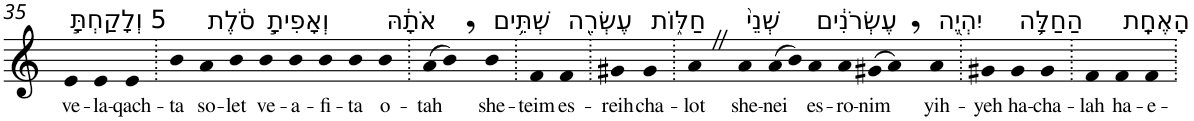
**kern	**text
*part1	*part1
*staff1	*staff1
*I"Piano	*
*I'Pno	*
!!LO:PB:g=z
*clefG2	*
*k[]	*
=35	=35
!LO:TX:a:t=5 וְלָקַחְתָּ֣	!
!	!LO:LY:b
4e	ve-
!	!LO:LY:b
4e	-la-
!	!LO:LY:b
4e	-qach-
=36.	=36.
!	!LO:LY:b
4b	-ta
!LO:TX:a:t=סֹ֔לֶת	!
!	!LO:LY:b
4a	so-
!	!LO:LY:b
4b	-let
!LO:TX:a:t=וְאָפִיתָ֣	!
!	!LO:LY:b
4b	ve-
!	!LO:LY:b
4b	-a-
!	!LO:LY:b
4b	-fi-
!	!LO:LY:b
4b	-ta
!LO:TX:a:t=אֹתָ֔הּ	!
!	!LO:LY:b
4b	o-
=37.	=37.
!	!LO:LY:b
(>8a	-tah
8b,)	.
!LO:TX:a:t=שְׁתֵּ֥ים	!
!	!LO:LY:b
4b	she-
=38.	=38.
!	!LO:LY:b
4f	-teim
!LO:TX:a:t=עֶשְׂרֵ֖ה	!
!	!LO:LY:b
4f	es-
=39.	=39.
!	!LO:LY:b
4g#X	-reih
!LO:TX:a:t=חַלּ֑וֹת	!
!	!LO:LY:b
4g#	cha-
=40.	=40.
!	!LO:LY:b
4aZ	-lot
!LO:TX:a:t=שְׁנֵי֙	!
!	!LO:LY:b
4a	she-
!	!LO:LY:b
(>8a	-nei
8b)	.
!LO:TX:a:t=עֶשְׂרֹנִ֔ים	!
!	!LO:LY:b
4a	es-
!	!LO:LY:b
4a	-ro-
!	!LO:LY:b
(>8g#X	-nim
8a,)	.
!LO:TX:a:t=יִהְיֶ֖ה	!
!	!LO:LY:b
4a	yih-
=41.	=41.
!	!LO:LY:b
4g#X	-yeh
!LO:TX:a:t=הַחַלָּ֥ה	!
!	!LO:LY:b
4g#	ha-
!	!LO:LY:b
4g#	-cha-
=42.	=42.
!	!LO:LY:b
4f	-lah
!LO:TX:a:t=הָאֶחָֽת	!
!	!LO:LY:b
4f	ha-
!	!LO:LY:b
4f	-e-
=.	=.
*-	*-
